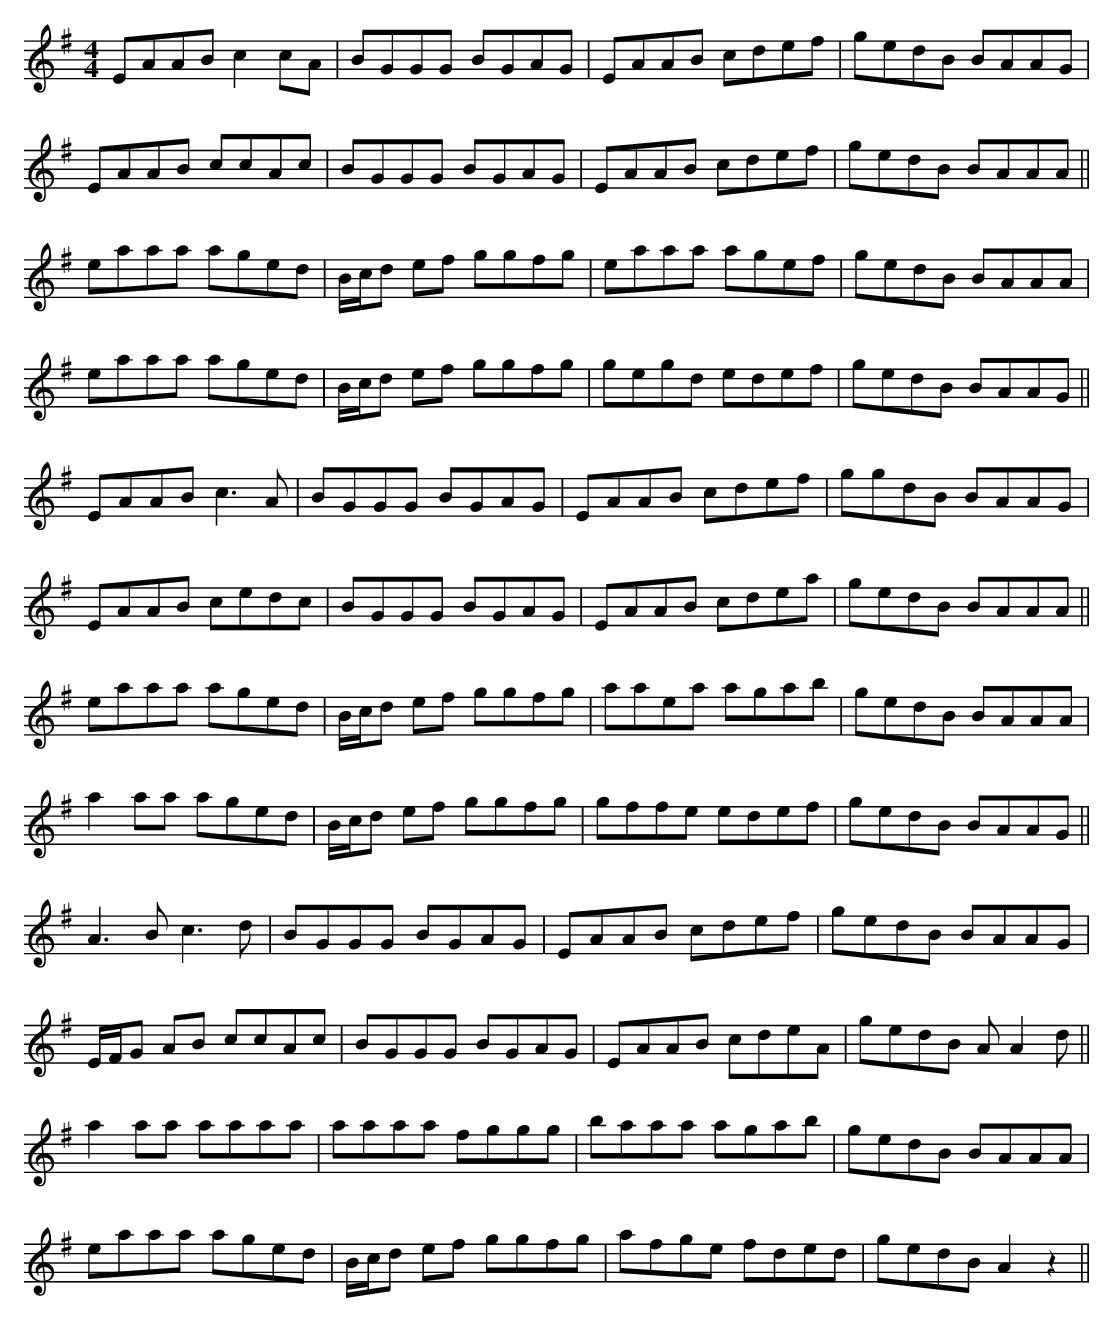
X:1
M:4/4
K:Ador
EAAB c2cA|BGGG BGAG|EAAB cdef|gedB BAAG|
EAAB ccAc|BGGG BGAG|EAAB cdef|gedB BAAA||
eaaa aged|B/c/d ef ggfg|eaaa agef|gedB BAAA|
eaaa aged|B/c/d ef ggfg|gegd edef|gedB BAAG||
EAAB c3A|BGGG BGAG|EAAB cdef|ggdB BAAG|
EAAB cedc|BGGG BGAG|EAAB cdea|gedB BAAA||
eaaa aged|B/c/d ef ggfg|aaea agab|gedB BAAA|
a2aa aged|B/c/d ef ggfg|gffe edef|gedB BAAG||
A3B c3d|BGGG BGAG|EAAB cdef|gedB BAAG|
E/F/G AB ccAc|BGGG BGAG|EAAB cdeA|gedB AA2d||
a2aa aaaa|aaaa fggg|baaa agab|gedB BAAA|
eaaa aged|B/c/d ef ggfg|afge fded|gedB A2z2||
